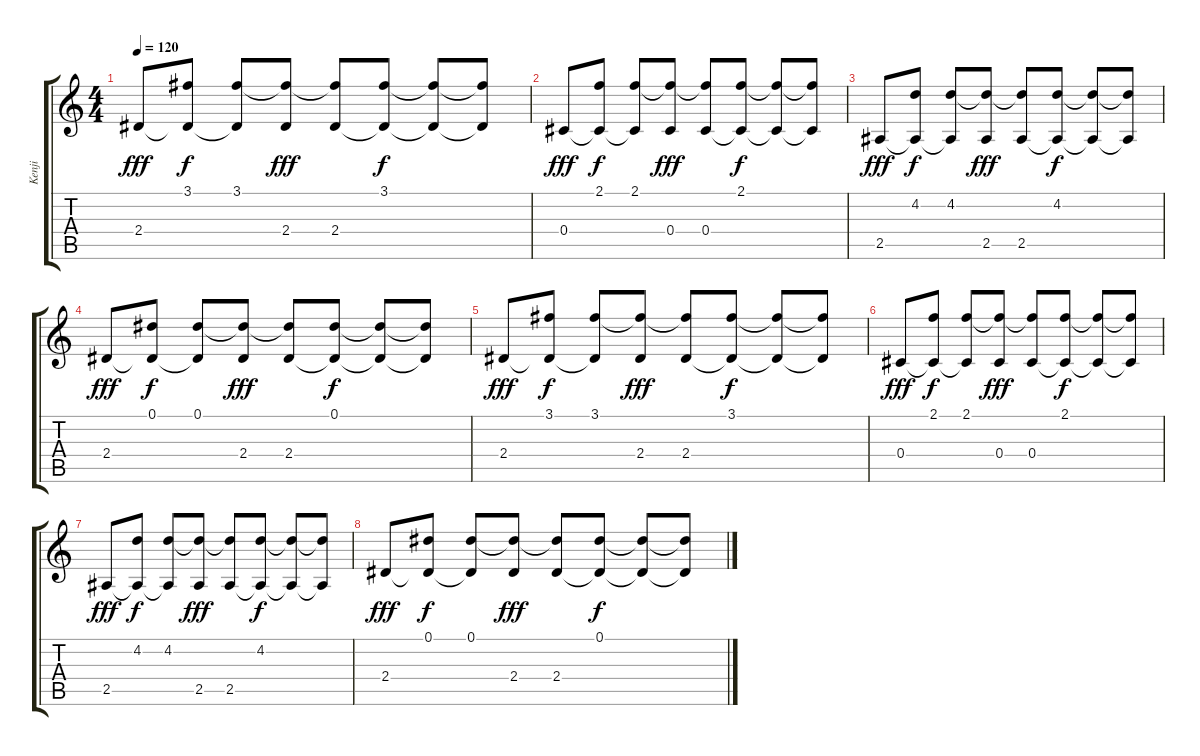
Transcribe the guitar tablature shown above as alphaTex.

\track ("Kenji" "Kenji") {instrument acousticguitarsteel}
\staff {score tabs}
\tuning (Eb4 Bb3 Gb3 Db3 Ab2 Eb2) {hide}
\ts (4 4)
\tempo 120
\clef g2
\ks c
2.4.8{dy fff} (3.1 2.4{t}).8{dy f} (3.1 2.4{t}).8 (3.1{t} 2.4).8{dy fff} (3.1{t} 2.4).8 (3.1 2.4{t}).8{dy f} (3.1{t} 2.4{t}).8 (3.1{t} 2.4{t}).8 |
0.4.8{dy fff} (2.1 0.4{t}).8{dy f} (2.1 0.4{t}).8 (2.1{t} 0.4).8{dy fff} (2.1{t} 0.4).8 (2.1 0.4{t}).8{dy f} (2.1{t} 0.4{t}).8 (2.1{t} 0.4{t}).8 |
2.5.8{dy fff} (4.2 2.5{t}).8{dy f} (4.2 2.5{t}).8 (4.2{t} 2.5).8{dy fff} (4.2{t} 2.5).8 (4.2 2.5{t}).8{dy f} (4.2{t} 2.5{t}).8 (4.2{t} 2.5{t}).8 |
2.4.8{dy fff} (0.1 2.4{t}).8{dy f} (0.1 2.4{t}).8 (0.1{t} 2.4).8{dy fff} (0.1{t} 2.4).8 (0.1 2.4{t}).8{dy f} (0.1{t} 2.4{t}).8 (0.1{t} 2.4{t}).8 |
2.4.8{dy fff} (3.1 2.4{t}).8{dy f} (3.1 2.4{t}).8 (3.1{t} 2.4).8{dy fff} (3.1{t} 2.4).8 (3.1 2.4{t}).8{dy f} (3.1{t} 2.4{t}).8 (3.1{t} 2.4{t}).8 |
0.4.8{dy fff} (2.1 0.4{t}).8{dy f} (2.1 0.4{t}).8 (2.1{t} 0.4).8{dy fff} (2.1{t} 0.4).8 (2.1 0.4{t}).8{dy f} (2.1{t} 0.4{t}).8 (2.1{t} 0.4{t}).8 |
2.5.8{dy fff} (4.2 2.5{t}).8{dy f} (4.2 2.5{t}).8 (4.2{t} 2.5).8{dy fff} (4.2{t} 2.5).8 (4.2 2.5{t}).8{dy f} (4.2{t} 2.5{t}).8 (4.2{t} 2.5{t}).8 |
2.4.8{dy fff} (0.1 2.4{t}).8{dy f} (0.1 2.4{t}).8 (0.1{t} 2.4).8{dy fff} (0.1{t} 2.4).8 (0.1 2.4{t}).8{dy f} (0.1{t} 2.4{t}).8 (0.1{t} 2.4{t}).8
